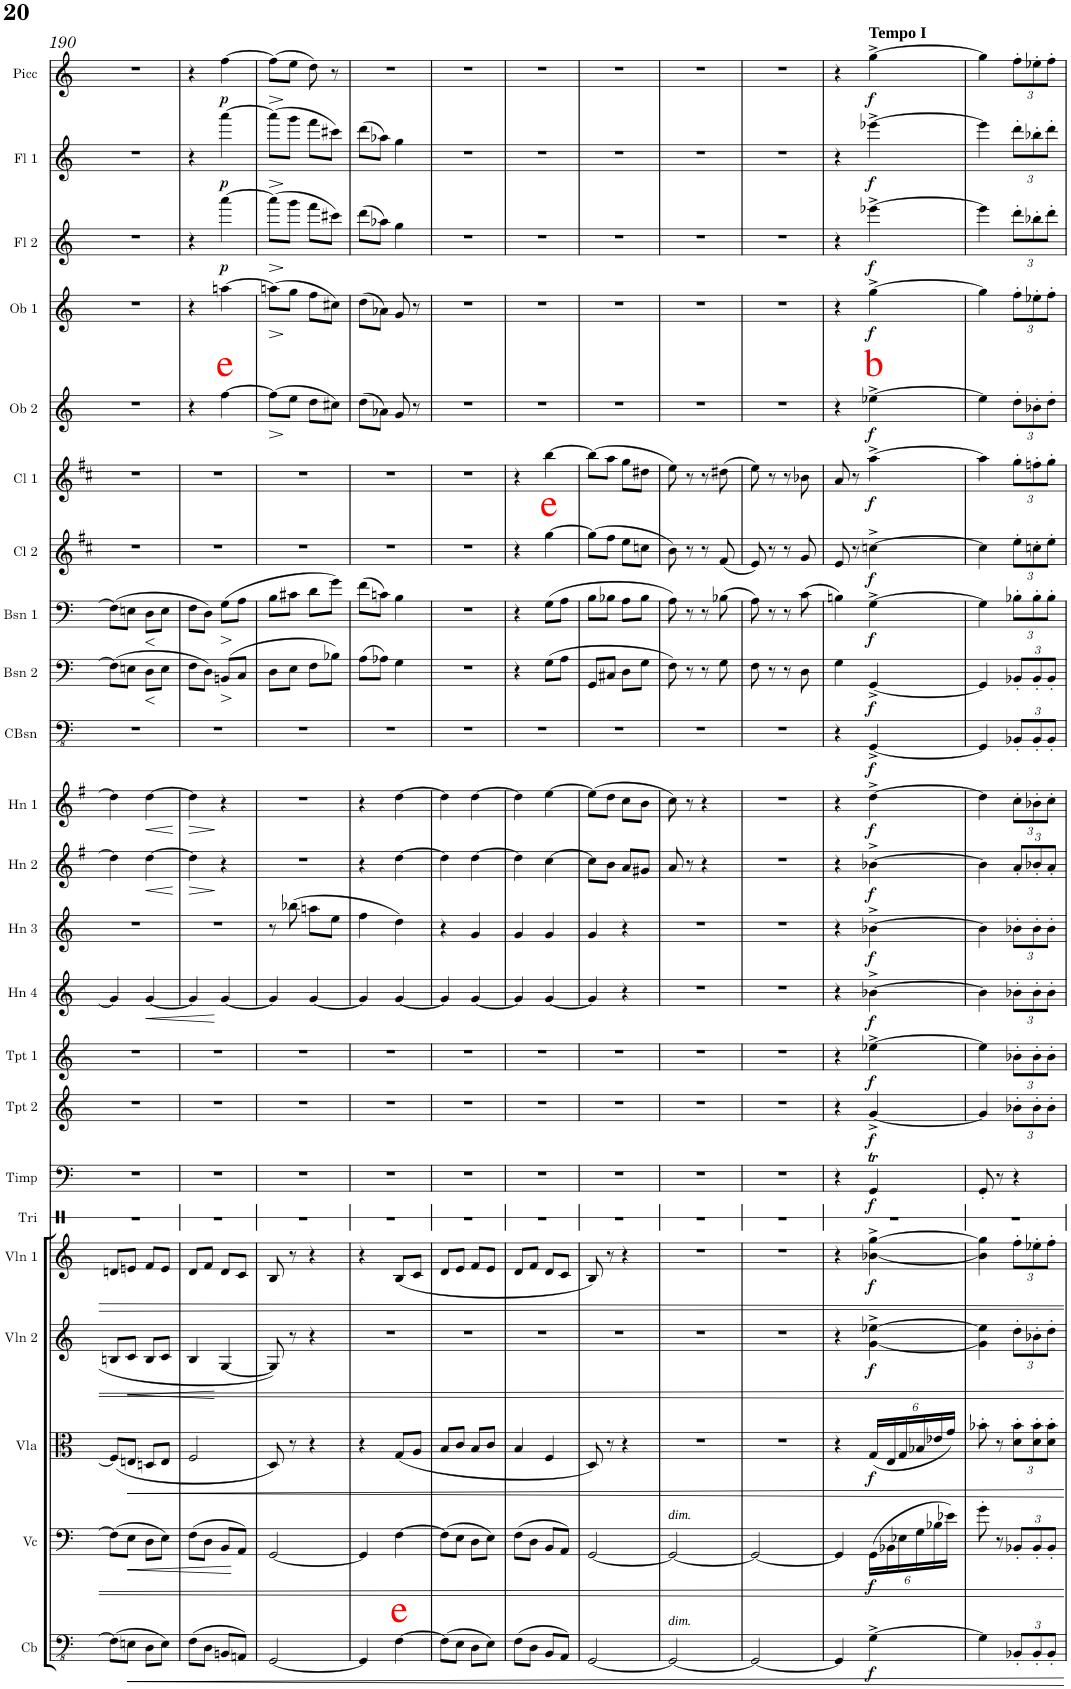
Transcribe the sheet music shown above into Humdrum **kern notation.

**kern	**dynam	**kern	**text	**dynam	**kern	**dynam	**kern	**dynam	**kern	**dynam	**kern	**kern	**dynam	**kern	**dynam	**kern	**dynam	**kern	**dynam	**kern	**dynam	**kern	**dynam	**kern	**dynam	**kern	**dynam	**kern	**dynam	**kern	**dynam	**kern	**dynam	**kern	**text	**dynam	**kern	**dynam	**kern	**text	**dynam	**kern	**dynam	**kern	**dynam	**kern	**dynam
*part23	*part23	*part22	*part22	*part22	*part21	*part21	*part20	*part20	*part19	*part19	*part18	*part17	*part17	*part16	*part16	*part15	*part15	*part14	*part14	*part13	*part13	*part12	*part12	*part11	*part11	*part10	*part10	*part9	*part9	*part8	*part8	*part7	*part7	*part6	*part6	*part6	*part5	*part5	*part4	*part4	*part4	*part3	*part3	*part2	*part2	*part1	*part1
*staff23	*staff23	*staff22	*staff22	*staff22	*staff21	*staff21	*staff20	*staff20	*staff19	*staff19	*staff18	*staff17	*staff17	*staff16	*staff16	*staff15	*staff15	*staff14	*staff14	*staff13	*staff13	*staff12	*staff12	*staff11	*staff11	*staff10	*staff10	*staff9	*staff9	*staff8	*staff8	*staff7	*staff7	*staff6	*staff6	*staff6	*staff5	*staff5	*staff4	*staff4	*staff4	*staff3	*staff3	*staff2	*staff2	*staff1	*staff1
*I"Contrabass	*	*I"Violoncello	*	*	*I"Viola	*	*I"Violin 2	*	*I"Violin 1	*	*I"Triangle	*I"Timpani	*	*I"C Trumpet 2	*	*I"C Trumpet 1	*	*I"C Horn 4	*	*I"C Horn 3	*	*I"F Horn 2	*	*I"F Horn 1	*	*I"Contrabassoon	*	*I"Bassoon 2	*	*I"Bassoon 1	*	*I"Bb Clarinet 2	*	*I"Bb Clarinet 1	*	*	*I"Oboe 2	*	*I"Oboe 1	*	*	*I"Flute 2	*	*I"Flute 1	*	*I"Piccolo	*
*I'Cb	*	*I'Vc	*	*	*I'Vla	*	*I'Vln 2	*	*I'Vln 1	*	*I'Tri	*I'Timp	*	*I'Tpt 2	*	*I'Tpt 1	*	*I'Hn 4	*	*I'Hn 3	*	*I'Hn 2	*	*I'Hn 1	*	*I'CBsn	*	*I'Bsn 2	*	*I'Bsn 1	*	*I'Cl 2	*	*I'Cl 1	*	*	*I'Ob 2	*	*I'Ob 1	*	*	*I'Fl 2	*	*I'Fl 1	*	*I'Picc	*
!!LO:PB:g=z
*clefFv4	*	*clefF4	*	*	*clefC3	*	*clefG2	*	*clefG2	*	*clefX	*clefF4	*	*clefG2	*	*clefG2	*	*clefG2	*	*clefG2	*	*clefG2	*	*clefG2	*	*clefFv4	*	*clefF4	*	*clefF4	*	*clefG2	*	*clefG2	*	*	*clefG2	*	*clefG2	*	*	*clefG2	*	*clefG2	*	*clefG2	*
*	*	*	*	*	*	*	*	*	*	*	*	*	*	*Trd1c2	*	*Trd1c2	*	*Trd7c12	*	*Trd7c12	*	*Trd4c7	*	*Trd4c7	*	*	*	*	*	*	*	*Trd1c2	*	*Trd1c2	*	*	*	*	*	*	*	*	*	*	*	*Trd-7c-12	*
*k[]	*	*k[]	*	*	*k[]	*	*k[]	*	*k[]	*	*k[]	*k[]	*	*k[]	*	*k[]	*	*k[]	*	*k[]	*	*k[f#]	*	*k[f#]	*	*k[]	*	*k[]	*	*k[]	*	*k[f#c#]	*	*k[f#c#]	*	*	*k[]	*	*k[]	*	*	*k[]	*	*k[]	*	*k[]	*
*M2/4	*	*M2/4	*	*	*M2/4	*	*M2/4	*	*M2/4	*	*M2/4	*M2/4	*	*M2/4	*	*M2/4	*	*M2/4	*	*M2/4	*	*M2/4	*	*M2/4	*	*M2/4	*	*M2/4	*	*M2/4	*	*M2/4	*	*M2/4	*	*	*M2/4	*	*M2/4	*	*	*M2/4	*	*M2/4	*	*M2/4	*
=190	=190	=190	=190	=190	=190	=190	=190	=190	=190	=190	=190	=190	=190	=190	=190	=190	=190	=190	=190	=190	=190	=190	=190	=190	=190	=190	=190	=190	=190	=190	=190	=190	=190	=190	=190	=190	=190	=190	=190	=190	=190	=190	=190	=190	=190	=190	=190
(8FF\L]	.	(8F\L]	.	.	(8F/L]	.	8Bn/L	.	8dn/L	.	2r	2r	.	2r	.	2r	.	4g/]	.	2r	.	4dd\]	.	4dd\]	.	2r	.	(8F\L]	.	(8F\L]	.	2r	.	2r	.	.	2r	.	2r	.	.	2r	.	2r	.	2r	.
!	!	!	!	!LO:HP:b	!	!	!	!LO:HP:b	!	!	!	!	!	!	!	!	!	!	!	!	!	!	!	!	!	!	!	!	!	!	!	!	!	!	!	!	!	!	!	!	!	!	!	!	!	!	!
8EEn\J	.	8E\J	.	<	8En/J	.	8c/J	<	8en/J	.	.	.	.	.	.	.	.	.	.	.	.	.	.	.	.	.	.	8En\J	.	8En\J	.	.	.	.	.	.	.	.	.	.	.	.	.	.	.	.	.
!	!	!	!	!	!	!	!	!	!	!	!	!	!	!	!	!	!	!	!LO:HP:b	!	!	!	!LO:HP:b	!	!LO:HP:b	!	!	!	!LO:HP:b	!	!LO:HP:b	!	!	!	!	!	!	!	!	!	!	!	!	!	!	!	!
8DD\L	.	8D\L	.	.	8Dn/L	.	8B/L	.	8f/L	.	.	.	.	.	.	.	.	[4g/	<	.	.	[4dd\	<	[4dd\	<	.	.	8D\L	<	8D\L	<	.	.	.	.	.	.	.	.	.	.	.	.	.	.	.	.
8EE\J)	.	8E\J)	.	.	8E/J	.	8c/J	.	8e/J	.	.	.	.	.	.	.	.	.	.	.	.	.	.	.	.	.	.	8E\J	[	8E\J	[	.	.	.	.	.	.	.	.	.	.	.	.	.	.	.	.
.	.	.	.	.	.	.	.	.	.	.	.	.	.	.	.	.	.	.	.	.	.	.	[	.	[	.	.	.	.	.	.	.	.	.	.	.	.	.	.	.	.	.	.	.	.	.	.
=191	=191	=191	=191	=191	=191	=191	=191	=191	=191	=191	=191	=191	=191	=191	=191	=191	=191	=191	=191	=191	=191	=191	=191	=191	=191	=191	=191	=191	=191	=191	=191	=191	=191	=191	=191	=191	=191	=191	=191	=191	=191	=191	=191	=191	=191	=191	=191
!	!	!	!	!	!	!	!	!	!	!	!	!	!	!	!	!	!	!	!	!	!	!	!LO:HP:b	!	!LO:HP:b	!	!	!	!	!	!	!	!	!	!	!	!	!	!	!	!	!	!	!	!	!	!
(8FF\L	.	(8F\L	.	.	2F/	.	4B/	.	8d/L	.	2r	2r	.	2r	.	2r	.	4g/]	.	2r	.	4dd\]	>	4dd\]	>	2r	.	8F\L	.	8F\L	.	2r	.	2r	.	.	4r	.	4r	.	.	4r	.	4r	.	4r	.
8DD\J	.	8D\J	.	.	.	.	.	.	8f/J	.	.	.	.	.	.	.	.	.	.	.	.	.	.	.	.	.	.	8D\J)	.	8D\J)	.	.	.	.	.	.	.	.	.	.	.	.	.	.	.	.	.
!	!	!	!	!	!	!	!	!	!	!	!	!	!	!	!	!	!	!	!	!	!	!	!	!	!	!	!	!	!LO:HP:b	!	!LO:HP:b	!	!	!	!	!	!	!	!	!LO:LY:b:color=#FF0000	!	!	!LO:DY:b	!	!LO:DY:b	!	!LO:DY:b
8BBBn/L	.	8BB/L	.	.	.	.	[4G/	[	8d/L	.	.	.	.	.	.	.	.	[4g/	[	.	.	4r	]	4r	]	.	.	(8BBn/L	>	(8G\L	>	.	.	.	.	.	[4ff\	.	[4aan\	e	.	[4aaa\	p	[4aaa\	p	[4ff\	p
8AAAn/J)	.	8AA/J)	.	[	.	.	.	.	8c/J	.	.	.	.	.	.	.	.	.	.	.	.	.	.	.	.	.	.	8C/J	]	8A\J	]	.	.	.	.	.	.	.	.	.	.	.	.	.	.	.	.
=192	=192	=192	=192	=192	=192	=192	=192	=192	=192	=192	=192	=192	=192	=192	=192	=192	=192	=192	=192	=192	=192	=192	=192	=192	=192	=192	=192	=192	=192	=192	=192	=192	=192	=192	=192	=192	=192	=192	=192	=192	=192	=192	=192	=192	=192	=192	=192
!	!	!	!	!	!	!	!	!	!	!	!	!	!	!	!	!	!	!	!	!	!	!	!	!	!	!	!	!	!	!	!	!	!	!	!	!	!	!LO:HP:b	!	!	!LO:HP:b	!	!LO:HP:b	!	!LO:HP:b	!	!LO:HP:b
[2GGG/	.	[2GG/	.	.	8D/)	.	8G/]	.	8B/	.	2r	2r	.	2r	.	2r	.	4g/]	.	8r	.	2r	.	2r	.	2r	.	8D\L	.	8B\L	.	2r	.	2r	.	.	(8ff\L]	>	(8aan\L]	.	>	(8aaa\L]	>	(8aaa\L]	>	(8ff\L]	>
.	.	.	.	.	8r	.	8r	.	8r	.	.	.	.	.	.	.	.	.	.	(8bb-X\	.	.	.	.	.	.	.	8E\J	.	8c#X\J	.	.	.	.	.	.	8ee\J	]	8gg\J	.	]	8ggg\J	]	8ggg\J	]	8ee\J	]
.	.	.	.	.	4r	.	4r	.	4r	.	.	.	.	.	.	.	.	[4g/	.	8aan\L	.	.	.	.	.	.	.	8F\L	.	8d\L	.	.	.	.	.	.	8dd\L	.	8ff\L	.	.	8fff\L	.	8fff\L	.	8dd\)	.
.	.	.	.	.	.	.	.	.	.	.	.	.	.	.	.	.	.	.	.	8ee\J	.	.	.	.	.	.	.	8B-X\J)	.	8g\J)	.	.	.	.	.	.	8cc#X\J)	.	8cc#X\J)	.	.	8ccc#X\J)	.	8ccc#X\J)	.	8r	.
=193	=193	=193	=193	=193	=193	=193	=193	=193	=193	=193	=193	=193	=193	=193	=193	=193	=193	=193	=193	=193	=193	=193	=193	=193	=193	=193	=193	=193	=193	=193	=193	=193	=193	=193	=193	=193	=193	=193	=193	=193	=193	=193	=193	=193	=193	=193	=193
4GGG/]	.	4GG/]	.	.	4r	.	2r	.	4r	.	2r	2r	.	2r	.	2r	.	4g/]	.	4ff\	.	4r	.	4r	.	2r	.	(8A\L	.	(8f\L	.	2r	.	2r	.	.	(8dd\L	.	(8dd\L	.	.	(8ddd\L	.	(8ddd\L	.	2r	.
.	.	.	.	.	.	.	.	.	.	.	.	.	.	.	.	.	.	.	.	.	.	.	.	.	.	.	.	8A-X\J)	.	8cn\J)	.	.	.	.	.	.	8a-X\J)	.	8a-X\J)	.	.	8aa-X\J)	.	8aa-X\J)	.	.	.
!	!	!	!LO:LY:b:color=#FF0000	!	!	!	!	!	!	!	!	!	!	!	!	!	!	!	!	!	!	!	!	!	!	!	!	!	!	!	!	!	!	!	!	!	!	!	!	!	!	!	!	!	!	!	!
[4FF\	.	[4F\	e	.	(8G/L	.	.	.	(8B/L	.	.	.	.	.	.	.	.	[4g/	.	4dd\)	.	[4dd\	.	[4dd\	.	.	.	4G\	.	4B\	.	.	.	.	.	.	8g/	.	8g/	.	.	4gg\	.	4gg\	.	.	.
.	.	.	.	.	8A/J	.	.	.	8c/J	.	.	.	.	.	.	.	.	.	.	.	.	.	.	.	.	.	.	.	.	.	.	.	.	.	.	.	8r	.	8r	.	.	.	.	.	.	.	.
=194	=194	=194	=194	=194	=194	=194	=194	=194	=194	=194	=194	=194	=194	=194	=194	=194	=194	=194	=194	=194	=194	=194	=194	=194	=194	=194	=194	=194	=194	=194	=194	=194	=194	=194	=194	=194	=194	=194	=194	=194	=194	=194	=194	=194	=194	=194	=194
(8FF\L]	.	(8F\L]	.	.	8B/L	.	2r	.	8d/L	.	2r	2r	.	2r	.	2r	.	4g/]	.	4r	.	4dd\]	.	4dd\]	.	2r	.	2r	.	2r	.	2r	.	2r	.	.	2r	.	2r	.	.	2r	.	2r	.	2r	.
8EE\J	.	8E\J	.	.	8c/J	.	.	.	8e/J	.	.	.	.	.	.	.	.	.	.	.	.	.	.	.	.	.	.	.	.	.	.	.	.	.	.	.	.	.	.	.	.	.	.	.	.	.	.
8DD\L	.	8D\L	.	.	8B/L	.	.	.	8f/L	.	.	.	.	.	.	.	.	[4g/	.	4g/	.	[4dd\	.	[4dd\	.	.	.	.	.	.	.	.	.	.	.	.	.	.	.	.	.	.	.	.	.	.	.
8EE\J)	.	8E\J)	.	.	8c/J	.	.	.	8e/J	.	.	.	.	.	.	.	.	.	.	.	.	.	.	.	.	.	.	.	.	.	.	.	.	.	.	.	.	.	.	.	.	.	.	.	.	.	.
=195	=195	=195	=195	=195	=195	=195	=195	=195	=195	=195	=195	=195	=195	=195	=195	=195	=195	=195	=195	=195	=195	=195	=195	=195	=195	=195	=195	=195	=195	=195	=195	=195	=195	=195	=195	=195	=195	=195	=195	=195	=195	=195	=195	=195	=195	=195	=195
(8FF\L	.	(8F\L	.	.	4B/	.	2r	.	8d/L	.	2r	2r	.	2r	.	2r	.	4g/]	.	4g/	.	4dd\]	.	4dd\]	.	2r	.	4r	.	4r	.	4r	.	4r	.	.	2r	.	2r	.	.	2r	.	2r	.	2r	.
8DD\J	.	8D\J	.	.	.	.	.	.	8f/J	.	.	.	.	.	.	.	.	.	.	.	.	.	.	.	.	.	.	.	.	.	.	.	.	.	.	.	.	.	.	.	.	.	.	.	.	.	.
!	!	!	!	!	!	!	!	!	!	!	!	!	!	!	!	!	!	!	!	!	!	!	!	!	!	!	!	!	!	!	!	!	!	!	!LO:LY:b:color=#FF0000	!	!	!	!	!	!	!	!	!	!	!	!
8BBB/L	.	8BB/L	.	.	4F/	.	.	.	8d/L	.	.	.	.	.	.	.	.	[4g/	.	4g/	.	[4cc\	.	[4ee\	.	.	.	(8G\L	.	(8G\L	.	[4gg\	.	[4bb\	e	.	.	.	.	.	.	.	.	.	.	.	.
8AAA/J)	.	8AA/J)	.	.	.	.	.	.	8c/J	.	.	.	.	.	.	.	.	.	.	.	.	.	.	.	.	.	.	8A\J	.	8A\J	.	.	.	.	.	.	.	.	.	.	.	.	.	.	.	.	.
=196	=196	=196	=196	=196	=196	=196	=196	=196	=196	=196	=196	=196	=196	=196	=196	=196	=196	=196	=196	=196	=196	=196	=196	=196	=196	=196	=196	=196	=196	=196	=196	=196	=196	=196	=196	=196	=196	=196	=196	=196	=196	=196	=196	=196	=196	=196	=196
[2GGG/	.	[2GG/	.	.	8D/)	.	2r	.	8B/)	.	2r	2r	.	2r	.	2r	.	4g/]	.	4g/	.	8cc\L]	.	(8ee\L]	.	2r	.	8GG/L	.	8B\L	.	(8gg\L]	.	(8bb\L]	.	.	2r	.	2r	.	.	2r	.	2r	.	2r	.
.	.	.	.	.	8r	.	.	.	8r	.	.	.	.	.	.	.	.	.	.	.	.	8b\J	.	8dd\J	.	.	.	8C#X/J	.	8B-X\J	.	8ff#\J	.	8aa\J	.	.	.	.	.	.	.	.	.	.	.	.	.
.	.	.	.	.	4r	.	.	.	4r	.	.	.	.	.	.	.	.	4r	.	4r	.	8a/L	.	8cc\L	.	.	.	8D\L	.	8A\L	.	8ee\L	.	8gg\L	.	.	.	.	.	.	.	.	.	.	.	.	.
.	.	.	.	.	.	.	.	.	.	.	.	.	.	.	.	.	.	.	.	.	.	8g#X/J	.	8b\J	.	.	.	8G\J	.	8B-\J	.	8ccn\J	.	8dd#X\J	.	.	.	.	.	.	.	.	.	.	.	.	.
=197	=197	=197	=197	=197	=197	=197	=197	=197	=197	=197	=197	=197	=197	=197	=197	=197	=197	=197	=197	=197	=197	=197	=197	=197	=197	=197	=197	=197	=197	=197	=197	=197	=197	=197	=197	=197	=197	=197	=197	=197	=197	=197	=197	=197	=197	=197	=197
!	!	!LO:TX:a:i:t=dim.	!	!	!	!	!	!	!	!	!	!	!	!	!	!	!	!	!	!	!	!	!	!	!	!	!	!	!	!	!	!	!	!	!	!	!	!	!	!	!	!	!	!	!	!	!
!LO:TX:a:i:t=dim.	!	!	!	!	!	!	!	!	!	!	!	!	!	!	!	!	!	!	!	!	!	!	!	!	!	!	!	!	!	!	!	!	!	!	!	!	!	!	!	!	!	!	!	!	!	!	!
2GGG/_	.	2GG/_	.	.	2r	.	2r	.	2r	.	2r	2r	.	2r	.	2r	.	2r	.	2r	.	8a/	.	8cc\)	.	2r	.	8F\)	.	8A\)	.	8b\)	.	8ee\)	.	.	2r	.	2r	.	.	2r	.	2r	.	2r	.
.	.	.	.	.	.	.	.	.	.	.	.	.	.	.	.	.	.	.	.	.	.	8r	.	8r	.	.	.	8r	.	8r	.	8r	.	8r	.	.	.	.	.	.	.	.	.	.	.	.	.
.	.	.	.	.	.	.	.	.	.	.	.	.	.	.	.	.	.	.	.	.	.	4r	.	4r	.	.	.	8r	.	8r	.	8r	.	8r	.	.	.	.	.	.	.	.	.	.	.	.	.
.	.	.	.	.	.	.	.	.	.	.	.	.	.	.	.	.	.	.	.	.	.	.	.	.	.	.	.	8G\	.	(8B-X\	.	(8f#/	.	(8dd#X\	.	.	.	.	.	.	.	.	.	.	.	.	.
=198	=198	=198	=198	=198	=198	=198	=198	=198	=198	=198	=198	=198	=198	=198	=198	=198	=198	=198	=198	=198	=198	=198	=198	=198	=198	=198	=198	=198	=198	=198	=198	=198	=198	=198	=198	=198	=198	=198	=198	=198	=198	=198	=198	=198	=198	=198	=198
2GGG/_	.	2GG/_	.	.	2r	.	2r	.	2r	.	2r	2r	.	2r	.	2r	.	2r	.	2r	.	2r	.	2r	.	2r	.	8F\	.	8A\)	.	8e/)	.	8ee\)	.	.	2r	.	2r	.	.	2r	.	2r	.	2r	.
.	.	.	.	.	.	.	.	.	.	.	.	.	.	.	.	.	.	.	.	.	.	.	.	.	.	.	.	8r	.	8r	.	8r	.	8r	.	.	.	.	.	.	.	.	.	.	.	.	.
.	.	.	.	.	.	.	.	.	.	.	.	.	.	.	.	.	.	.	.	.	.	.	.	.	.	.	.	8r	.	8r	.	8r	.	8r	.	.	.	.	.	.	.	.	.	.	.	.	.
.	.	.	.	.	.	.	.	.	.	.	.	.	.	.	.	.	.	.	.	.	.	.	.	.	.	.	.	8D\	.	(8c\	.	8g/	.	8b-X\	.	.	.	.	.	.	.	.	.	.	.	.	.
=199	=199	=199	=199	=199	=199	=199	=199	=199	=199	=199	=199	=199	=199	=199	=199	=199	=199	=199	=199	=199	=199	=199	=199	=199	=199	=199	=199	=199	=199	=199	=199	=199	=199	=199	=199	=199	=199	=199	=199	=199	=199	=199	=199	=199	=199	=199	=199
4GGG/]	.	4GG/]	.	.	4r	.	4r	.	4r	.	2r	4r	.	4r	.	4r	.	4r	.	4r	.	4r	.	4r	.	4r	.	4G\	.	4Bn\)	.	8e/	.	8a/	.	.	4r	.	4r	.	.	4r	.	4r	.	4r	.
.	.	.	.	.	.	.	.	.	.	.	.	.	.	.	.	.	.	.	.	.	.	.	.	.	.	.	.	.	.	.	.	8r	.	8r	.	.	.	.	.	.	.	.	.	.	.	.	.
*	*	*Xbrackettup	*	*	*Xbrackettup	*	*	*	*	*	*	*	*	*	*	*	*	*	*	*	*	*	*	*	*	*	*	*	*	*	*	*	*	*	*	*	*	*	*	*	*	*	*	*	*	*	*
!	!	!	!	!	!	!	!	!	!	!	!	!	!	!	!	!	!	!	!	!	!	!	!	!	!	!	!	!	!	!	!	!	!	!	!	!	!	!	!	!	!	!	!	!	!	!LO:TX:a:B:t=Tempo I	!
!	!LO:DY:b	!	!	!LO:DY:b	!	!LO:DY:b	!	!LO:DY:b	!	!LO:DY:b	!	!	!LO:DY:b	!	!LO:DY:b	!	!LO:DY:b	!	!LO:DY:b	!	!LO:DY:b	!	!LO:DY:b	!	!LO:DY:b	!	!LO:DY:b	!	!LO:DY:b	!	!LO:DY:b	!	!LO:DY:b	!	!	!LO:DY:b	!	!LO:DY:b	!	!LO:LY:b:color=#FF0000	!LO:DY:b	!	!LO:DY:b	!	!LO:DY:b	!	!LO:DY:b
[4GG^\	f	(24GG\LL	.	f	(24G/LL	f	[4g\^ [4ee-X\^	f	[4b-X\^ [4gg\^	f	.	4GG>/	f	[4g^/	f	[4ee-X^\	f	[4b-X^\	f	[4b-X^\	f	[4b-X^\	f	[4dd^\	f	[4GGG^/	f	[4GG^/	f	[4G^\	f	[4ccn^\	f	[4aa^\	.	f	[4ee-X^\	f	[4gg^\	b	f	[4eee-X^\	f	[4eee-X^\	f	[4gg^\	f
.	.	24BB-X\	.	.	24E/	.	.	.	.	.	.	.	.	.	.	.	.	.	.	.	.	.	.	.	.	.	.	.	.	.	.	.	.	.	.	.	.	.	.	.	.	.	.	.	.	.	.
.	.	24E-X\	.	.	24G/	.	.	.	.	.	.	.	.	.	.	.	.	.	.	.	.	.	.	.	.	.	.	.	.	.	.	.	.	.	.	.	.	.	.	.	.	.	.	.	.	.	.
.	.	24G\	.	.	24B-X/	.	.	.	.	.	.	.	.	.	.	.	.	.	.	.	.	.	.	.	.	.	.	.	.	.	.	.	.	.	.	.	.	.	.	.	.	.	.	.	.	.	.
.	.	24B-X\	.	.	24e-X/	.	.	.	.	.	.	.	.	.	.	.	.	.	.	.	.	.	.	.	.	.	.	.	.	.	.	.	.	.	.	.	.	.	.	.	.	.	.	.	.	.	.
.	.	24e-X\JJ)	.	.	24g/JJ)	.	.	.	.	.	.	.	.	.	.	.	.	.	.	.	.	.	.	.	.	.	.	.	.	.	.	.	.	.	.	.	.	.	.	.	.	.	.	.	.	.	.
=200	=200	=200	=200	=200	=200	=200	=200	=200	=200	=200	=200	=200	=200	=200	=200	=200	=200	=200	=200	=200	=200	=200	=200	=200	=200	=200	=200	=200	=200	=200	=200	=200	=200	=200	=200	=200	=200	=200	=200	=200	=200	=200	=200	=200	=200	=200	=200
4GG\]	.	8g'\	.	.	8b-X'\	.	4g\] 4ee-\]	.	4b-\] 4gg\]	.	2r	8GG'/	.	4g/]	.	4ee-\]	.	4b-\]	.	4b-\]	.	4b-\]	.	4dd\]	.	4GGG/]	.	4GG/]	.	4G\]	.	4cc\]	.	4aa\]	.	.	4ee-\]	.	4gg\]	.	.	4eee-\]	.	4eee-\]	.	4gg\]	.
.	.	8r	.	.	8r	.	.	.	.	.	.	8r	.	.	.	.	.	.	.	.	.	.	.	.	.	.	.	.	.	.	.	.	.	.	.	.	.	.	.	.	.	.	.	.	.	.	.
*Xbrackettup	*	*	*	*	*	*	*Xbrackettup	*	*Xbrackettup	*	*	*	*	*Xbrackettup	*	*Xbrackettup	*	*Xbrackettup	*	*Xbrackettup	*	*Xbrackettup	*	*Xbrackettup	*	*Xbrackettup	*	*Xbrackettup	*	*Xbrackettup	*	*Xbrackettup	*	*Xbrackettup	*	*	*Xbrackettup	*	*Xbrackettup	*	*	*Xbrackettup	*	*Xbrackettup	*	*Xbrackettup	*
12BBB-X'/L	.	12BB-X'/L	.	.	12d\' 12b-\'L	.	12dd'\L	.	12ff'\L	.	.	4r	.	12b-X'\L	.	12b-X'\L	.	12b-X'\L	.	12b-X'\L	.	12a'/L	.	12cc'\L	.	12BBB-X'/L	.	12BB-X'/L	.	12B-X'\L	.	12ee'\L	.	12gg'\L	.	.	12dd'\L	.	12ff'\L	.	.	12ddd'\L	.	12ddd'\L	.	12ff'\L	.
12BBB-'/	.	12BB-'/	.	.	12d\' 12b-\'	.	12b-X'\	.	12ee-X'\	.	.	.	.	12b-'\	.	12b-'\	.	12b-'\	.	12b-'\	.	12b-X'/	.	12b-X'\	.	12BBB-'/	.	12BB-'/	.	12B-'\	.	12ccn'\	.	12ffn'\	.	.	12b-X'\	.	12ee-X'\	.	.	12bb-X'\	.	12bb-X'\	.	12ee-X'\	.
12BBB-'/J	.	12BB-'/J	.	.	12d\' 12b-\'J	.	12dd'\J	.	12ff'\J	.	.	.	.	12b-'\J	.	12b-'\J	.	12b-'\J	.	12b-'\J	.	12a'/J	.	12cc'\J	.	12BBB-'/J	.	12BB-'/J	.	12B-'\J	.	12ee'\J	.	12gg'\J	.	.	12dd'\J	.	12ff'\J	.	.	12ddd'\J	.	12ddd'\J	.	12ff'\J	.
=	=	=	=	=	=	=	=	=	=	=	=	=	=	=	=	=	=	=	=	=	=	=	=	=	=	=	=	=	=	=	=	=	=	=	=	=	=	=	=	=	=	=	=	=	=	=	=
*-	*-	*-	*-	*-	*-	*-	*-	*-	*-	*-	*-	*-	*-	*-	*-	*-	*-	*-	*-	*-	*-	*-	*-	*-	*-	*-	*-	*-	*-	*-	*-	*-	*-	*-	*-	*-	*-	*-	*-	*-	*-	*-	*-	*-	*-	*-	*-
